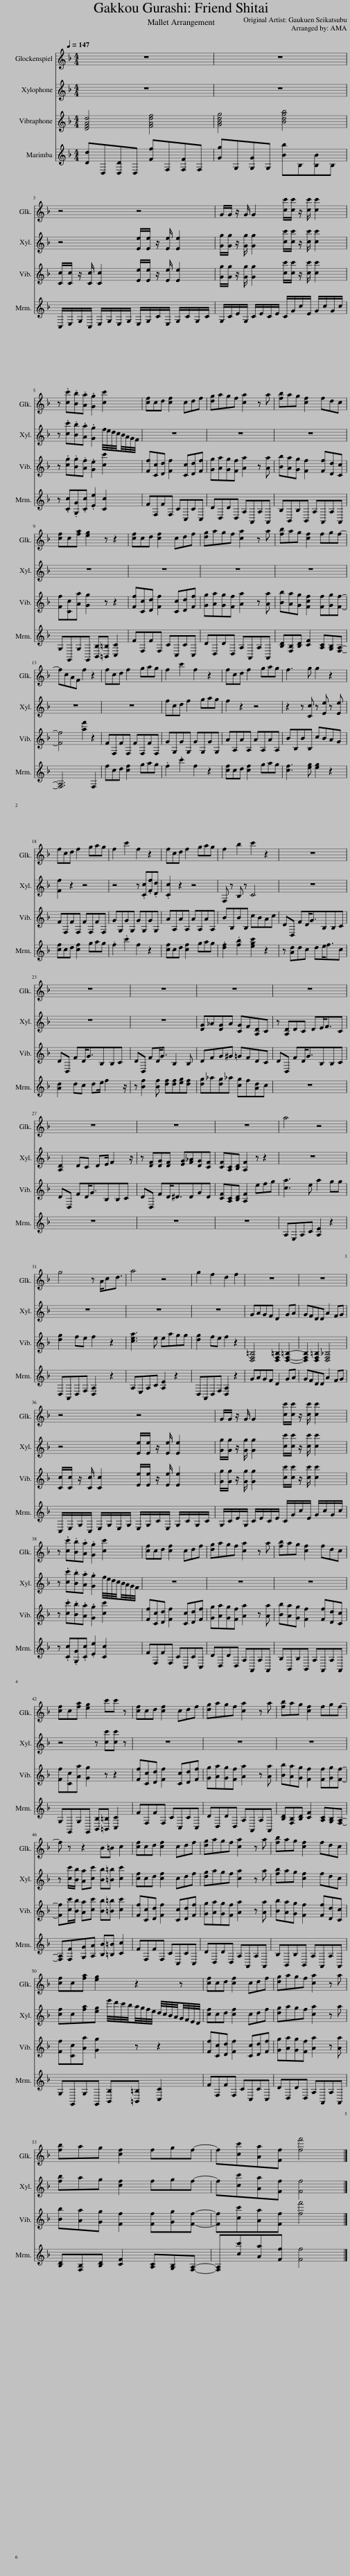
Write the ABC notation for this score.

X:1
%%score 1 2 3 4
L:1/8
Q:1/4=147
M:4/4
I:linebreak $
K:F
V:1 treble transpose=24
V:2 treble transpose=12
V:3 treble
V:4 treble
V:1
 z8 | z8 |$ z4 z4 |!mf! G/G/ z/ G/ G2!f! [cc']/[cc']/ z/ [cc']/ [cc']2 |$ z!f! .[cc'].[Bb].[Aa] .[Gg]2 [cc']2 | %5
 [cf]cd [cf]2 cdf | [dg]agf [ca]2 z a | [fb]ag [cf]2 fdc |$ [cf]c[fa] [eg]2 z z2 | [cf]cd [cf]2 cdf | %10
 [dg]agf [ca]2 z a | [fb]ag [cf]2 fgf- |$ f!f!cAF f2 z2 |!mf! fcd f2 gag | f2 c'2 f2 z2 | %15
 fcd f2 gag | f3 g g2 z2 |$ fcd f2 gag | f2 c'2 f2 z2 | fcd f2 gag | %20
 f2 b2 c'2 z2 | z8 |$ z8 | z8 | z8 | %25
 z8 |$ z8 | z8 | z8 |!mf! a4 z4 |$ %30
 g4 z A/cd3/2 | a4 z4 | g2 f2 d2 f2 | z8 | z8 |$ %35
 z4 z4 |!mf! G/G/ z/ G/ G2!f! [cc']/[cc']/ z/ [cc']/ [cc']2 |$ z!f! .[cc'].[Bb].[Aa] .[Gg]2 [cc']2 | [cf]cd [cf]2 cdf | [dg]agf [ca]2 z a | %40
 [fb]ag [cf]2 fdc |$ [cf]c[fa] [eg]2 c'c' z | [cf]cd [cf]2 cdf | [dg]agf [ca]2 z a | [fb]ag [cf]2 fgf- |$ %45
 f z z2 B=B c2 | [cf]cd [cf]2 cdf | [dg]agf [ca]2 z a | [fb]ag [cf]2 fdc |$ [cf]c[fa] [eg]2 z2 z | %50
 [cf]cd [cf]2 cdf | [dg]agf [ca]2 z a |$ [fb]ag [cf]2 fgf- | f[cc'][Aa][Ff] [ff']4 |] %54
V:2
 z8 | z8 |$ z4!f! [Ee]/[Ee]/ z/ [Ee]/ [Ee]2 | [Gg]/[Gg]/ z/ [Gg]/ [Gg]2 [cc']/[cc']/ z/ [cc']/ [cc']2 |$ z!f! .[cc'].[Bb].[Aa] .[Gg]2!ff! f/4e/4d/4c/4B/4A/4G/4F/4 | %5
 z8 | z8 | z8 |$ z8 | z8 | %10
 z8 | z8 |$ z8 | z8 | fcd f2 gag | %15
 f2 z2 z4 | z2 z [Cc] z [Ee] z [Ee] |$ [Ff]2 z2 z4 | z4 z .[Cc].[Ff].[Dd] | .[Cc]2 z2 z4 | %20
 F, z B, z C4 | z8 |$ z8 | z8 |!f! [DG]_A[DG]A [CG]F[A,D]C | %25
 z [A,D]DC DE<FC |$ [A,D]2 DC DE/ F2 z/ | z [DF][DG][DF] [EG][F_A][DG][CF] | [CF][A,C][B,D] [A,F]2 z z2 | z8 |$ %30
 z8 | z8 | z8 |!f! GAGF D2 GA | GFDD A2 FG |$ %35
 z4!f! [Ee]/[Ee]/ z/ [Ee]/ [Ee]2 | [Gg]/[Gg]/ z/ [Gg]/ [Gg]2 [cc']/[cc']/ z/ [cc']/ [cc']2 |$ z!f! .[cc'].[Bb].[Aa] .[Gg]2!ff! f/4e/4d/4c/4B/4A/4G/4F/4 | z8 | z8 | %40
 z8 |$ z4 z!ff! [cc'][cc'] z | z8 | z8 | z8 |$ %45
 z [cc']/[Bb]/ [Aa][cc'] [Bb][=B=b] [cc']2 |!f! [cf]cd [cf]2 cdf | [dg]agf [ca]2 z a | [fb]ag [cf]2 fdc |$ [cf]c[fa][eg] e'/4d'/4c'/4b/4a/4g/4f/4e/4 d/4c/4B/4A/4G/4F/4E/4D/4 | %50
 [cf]cd [cf]2 cdf | [dg]agf [ca]2 z a |$ [fb]ag [cf]2 fgf- | f!f![cc'][Aa][Ff] [Ff]4 |] %54
V:3
 [DFAd]4 [FAdf]4 | [GBdg]4 [Bdgb]4 |$!mf! [Cc]/[Cc]/ z/ [Cc]/ [Cc]2 [Ee]/[Ee]/ z/ [Ee]/ [Ee]2 |!f! [Gg]/[Gg]/ z/ [Gg]/ [Gg]2 [cc']/[cc']/ z/ [cc']/ [cc']2 |$ z!f! .[cg].[Bg].[Af] .[Ge]2 [cc']2 | %5
!f! [Ff][Cc][Dd] [Ff]2 [Cc][Dd][Ff] | [Gg][Aa][Gg][Ff] [Aa]2 z [Aa] | [Bb][Aa][Gg] [Ff]2 [Ff][Dd][Cc] |$ [Ff][Cc][Aa] [Gg]2 z z2 | [Ff][Cc][Dd] [Ff]2 [Cc][Dd][Ff] | %10
 [Gg][Aa][Gg][Ff] [Aa]2 z [Aa] | [Bb][Aa][Gg] [Fcf]2 [Ff][Gg][Ff]- |$ [Ff]4 [af']2 z2 |!mf! FF,FF, FF,FF, | GG,GG, GG,GG, | %15
 AA,AA, AA,AA, | BB,BB, cBAG |$ FF,FF, FF,FF, | GG,GG, GG,GG, | AA,AA, AA,AA, | %20
 BB,BB, cBAc |!mf! DD, FD<GB,B,C |$ DD, FD<GB,B,C | DD, FD<G B,2 B, | DFG^G =GFDC | %25
 DD, FD<GB,B,C |$ DD, FD<GB,B,C | DD, FD<^DDGD | [CF][A,C][B,D] [A,F]2!f! efg |!f! [ca]3 e a2 gg |$ %30
 [dg]2 fe f2 z2 | [cea]3 e eagg | [dg]2 fe f2 z2 |!mf! [D,F,=B,]4 [D,F,=B,]2 [D,F,=B,]2- | [D,F,B,]2 [D,F,=B,]2 [D,F,_B,]4 |$ %35
!mf! [Cc]/[Cc]/ z/ [Cc]/ [Cc]2 [Ee]/[Ee]/ z/ [Ee]/ [Ee]2 |!f! [Gg]/[Gg]/ z/ [Gg]/ [Gg]2 [cc']/[cc']/ z/ [cc']/ [cc']2 |$ z!f! .[cc'].[Bb].[Aa] .[Gg]2 [cc']2 |!f! [Ff][Cc][Dd] [Ff]2 [Cc][Dd][Ff] | [Gg][Aa][Gg][Ff] [Aa]2 z [Aa] | %40
 [Bb][Aa][Gg] [Ff]2 [Ff][Dd][Cc] |$ [Ff][Cc][Aa] [Gg]2 z z2 | [Ff][Cc][Dd] [Ff]2 [Cc][Dd][Ff] | [Gg][Aa][Gg][Ff] [Aa]2 z [Aa] | [Bb][Aa][Gg] [Ff]2 [Ff][Gg][Ff]- |$ %45
 [Ff][cc']/[Bb]/ [Aa][cc'] [Bb][=B=b] [cc']2 | [Ff][Cc][Dd] [Ff]2 [Cc][Dd][Ff] | [Gg][Aa][Gg][Ff] [Aa]2 z [Aa] | [Bb][Aa][Gg] [Ff]2 [Ff][Dd][Cc] |$ [Ff][Cc][Aa] [Gg]2 z z2 | %50
 [Ff][Cc][Dd] [Ff]2 [Cc][Dd][Ff] | [Gg][Aa][Gg][Ff] [Aa]2 z [Aa] |$ [Bb][Aa][Gg] [Ff]2 [Ff][Gg][Ff]- | [Ff][cc'][Aa][Ff] [ff']4 |] %54
V:4
 [Dd]D,[D,D]D, [Ff]F,[F,F]F, | [Gg]G,[G,G]G, [Bb]B,[B,B]B, |$!f! C,/E,/G,/C,/ E,/G,/E,/G,/ E,/G,/C/E,/ G,/C/G,/C/ | G,/C/E/G,/ C/E/C/E/!ff! C/G/c/E/ G/c/G/c/ |$ z!f! .[Cc].[G,G].[Cc] .[Ee]2 [Cc]2 | %5
!f! FF,FF, CC,CC, | DD,DD, A,A,,A,A,, | B,B,,B,B,, A,A,,A,A,, |$ G,G,,G,G,, [B,,B,][=B,,=B,] [C,C]2 | FF,FF, CC,CC, | %10
 DD,DD, A,A,,A,A,, | [B,D][F,B,][B,D] [CF]2 [A,C][G,B,][F,A,]- |$ [F,A,]6 F,2 |!ff! fcd [cf]2 gag | .f2 .c'2 f2 z2 | %15
 [cf]cd [cf]2 gag | [cf]3 [eg] [eg]2 z2 |$ [cf]cd [cf]2 gag | .f2 .c'2 f2 z2 | [cf]cd [cf]2 gag | %20
 .[df]2 .[fb]2 [egc']2 z2 |!f! z [Ad]dc de<fc |$ [Ad]2 dc de/ f2 z/ | z [Bf]2 [Bf] [df][df][eg][df] | [dg]_a[dg]_a [cg]f[Ad]c | %25
 z8 |$ z8 | z8 | z8 |!mf! A,E,A,C [A,E]2 z2 |$ %30
 D,A,,D,F, [D,A,]2 z2 | A,E,A,C [A,E]2 z2 | D,A,,D,F, [D,A,]2 z2 |!f! GAGF D2 GA | GFDD A2 FG |$ %35
!f! C,/E,/G,/C,/ E,/G,/E,/G,/ E,/G,/C/E,/ G,/C/G,/C/ | G,/C/E/G,/ C/E/C/E/!ff! C/G/c/E/ G/c/G/c/ |$ z!f! .[Cc].[G,G].[Cc] .[Ee]2 [Cc]2 |!f! FF,FF, CC,CC, | DD,DD, A,A,,A,A,, | %40
 B,B,,B,B,, A,A,,A,A,, |$ G,G,,G,G,, [B,,B,][=B,,=B,] [C,C]2 | FF,FF, CC,CC, | DD,DD, A,A,,A,A,, | [B,D][F,B,][B,D] [CF]2 [A,C][G,B,][F,A,]- |$ %45
 [F,A,][F,F][G,G][A,A] [B,B][=B,=B] [Cc]2 | FF,FF, CC,CC, | DD,DD, A,A,,A,A,, | B,B,,B,B,, A,A,,A,A,, |$ G,G,,G,G,, [B,,B,][=B,,=B,] [C,C]2 | %50
 FF,FF, CC,CC, | DD,DD, A,A,,A,A,, |$ [B,D][F,B,][B,D] [CF]2 [A,C][G,B,][F,A,]- | [F,A,][cc'][Aa][Ff] [Ff]4 |] %54
